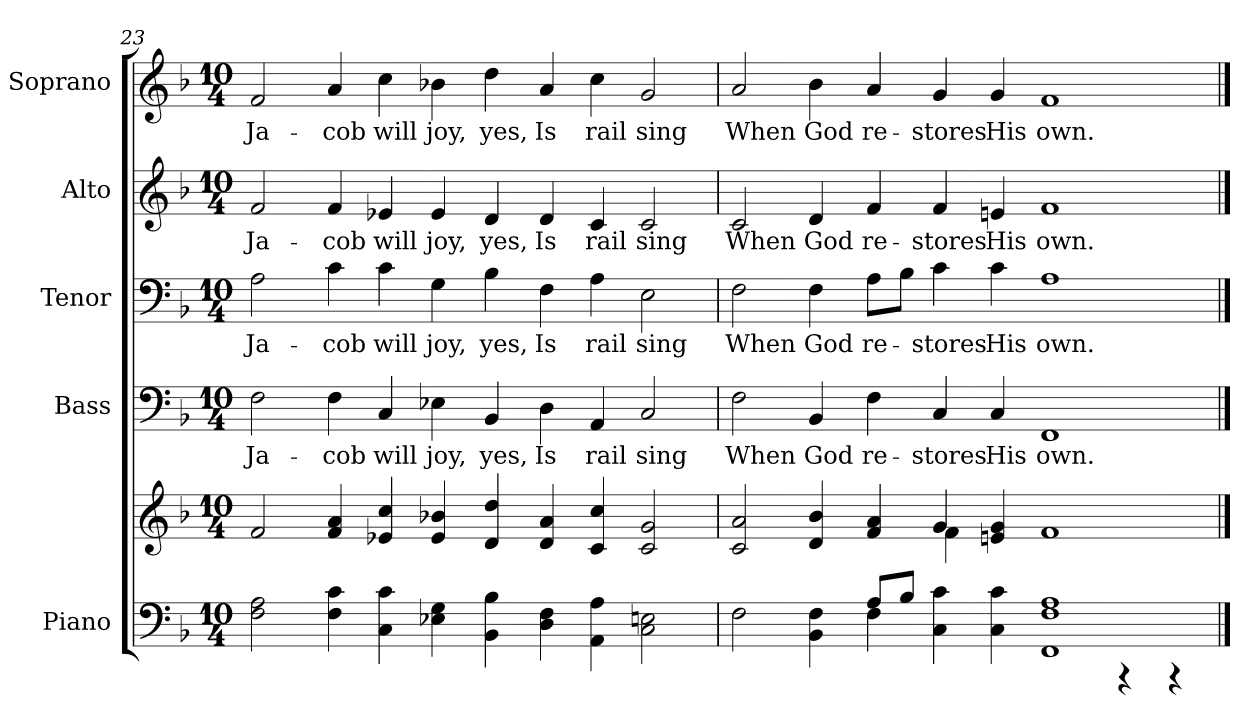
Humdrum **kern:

**kern	**kern	**kern	**text	**kern	**text	**kern	**text	**kern	**text
*part5	*part5	*part4	*part4	*part3	*part3	*part2	*part2	*part1	*part1
*staff6	*staff5	*staff4	*staff4	*staff3	*staff3	*staff2	*staff2	*staff1	*staff1
*I"Piano	*	*I"Bass	*	*I"Tenor	*	*I"Alto	*	*I"Soprano	*
*I'Pno.	*	*I'B.	*	*I'T.	*	*I'A.	*	*I'S.	*
!!LO:PB:g=z
*clefF4	*clefG2	*clefF4	*	*clefF4	*	*clefG2	*	*clefG2	*
*k[b-]	*k[b-]	*k[b-]	*	*k[b-]	*	*k[b-]	*	*k[b-]	*
*F:	*F:	*F:	*	*F:	*	*F:	*	*F:	*
*M10/4	*M10/4	*M10/4	*	*M10/4	*	*M10/4	*	*M10/4	*
=23	=23	=23	=23	=23	=23	=23	=23	=23	=23
*	*^	*	*	*	*	*	*	*	*
!	!	!	!	!LO:LY:b:color=#000000	!	!	!	!	!	!
!	!	!	!	!	!	!LO:LY:b:color=#000000	!	!	!	!
!	!	!	!	!	!	!	!	!LO:LY:b:color=#000000	!	!
!	!	!	!	!	!	!	!	!	!	!LO:LY:b:color=#000000
2Fi\ 2Ai	2fi/	2ryy	2Fi\	Ja-	2Ai\	Ja-	2fi/	Ja-	2fi/	Ja-
!	!	!	!	!LO:LY:b:color=#000000	!	!	!	!	!	!
!	!	!	!	!	!	!LO:LY:b:color=#000000	!	!	!	!
!	!	!	!	!	!	!	!	!LO:LY:b:color=#000000	!	!
!	!	!	!	!	!	!	!	!	!	!LO:LY:b:color=#000000
4Fi\ 4ci	4fi/ 4ai	1ryy	4Fi\	-cob	4ci\	-cob	4fi/	-cob	4ai/	-cob
!	!	!	!	!LO:LY:b:color=#000000	!	!	!	!	!	!
!	!	!	!	!	!	!LO:LY:b:color=#000000	!	!	!	!
!	!	!	!	!	!	!	!	!LO:LY:b:color=#000000	!	!
!	!	!	!	!	!	!	!	!	!	!LO:LY:b:color=#000000
4Ci\ 4ci	4e-Xi/ 4cci	.	4Ci/	will	4ci\	will	4e-Xi/	will	4cci\	will
!	!	!	!	!LO:LY:b:color=#000000	!	!	!	!	!	!
!	!	!	!	!	!	!LO:LY:b:color=#000000	!	!	!	!
!	!	!	!	!	!	!	!	!LO:LY:b:color=#000000	!	!
!	!	!	!	!	!	!	!	!	!	!LO:LY:b:color=#000000
4E-Xi\ 4Gi	4e-i/ 4b-Xi	.	4E-Xi\	joy,	4Gi\	joy,	4e-i/	joy,	4b-Xi\	joy,
!	!	!	!	!LO:LY:b:color=#000000	!	!	!	!	!	!
!	!	!	!	!	!	!LO:LY:b:color=#000000	!	!	!	!
!	!	!	!	!	!	!	!	!LO:LY:b:color=#000000	!	!
!	!	!	!	!	!	!	!	!	!	!LO:LY:b:color=#000000
4BB-i\ 4B-i	4di/ 4ddi	.	4BB-i/	yes,	4B-i\	yes,	4di/	yes,	4ddi\	yes,
!	!	!	!	!LO:LY:b:color=#000000	!	!	!	!	!	!
!	!	!	!	!	!	!LO:LY:b:color=#000000	!	!	!	!
!	!	!	!	!	!	!	!	!LO:LY:b:color=#000000	!	!
!	!	!	!	!	!	!	!	!	!	!LO:LY:b:color=#000000
4Di\ 4Fi	4di/ 4ai	1ryy	4Di\	Is	4Fi\	Is	4di/	Is	4ai/	Is
!	!	!	!	!LO:LY:b:color=#000000	!	!	!	!	!	!
!	!	!	!	!	!	!LO:LY:b:color=#000000	!	!	!	!
!	!	!	!	!	!	!	!	!LO:LY:b:color=#000000	!	!
!	!	!	!	!	!	!	!	!	!	!LO:LY:b:color=#000000
4AAi\ 4Ai	4ci/ 4cci	.	4AAi/	rail	4Ai\	rail	4ci/	rail	4cci\	rail
!	!	!	!	!LO:LY:b:color=#000000	!	!	!	!	!	!
!	!	!	!	!	!	!LO:LY:b:color=#000000	!	!	!	!
!	!	!	!	!	!	!	!	!LO:LY:b:color=#000000	!	!
!	!	!	!	!	!	!	!	!	!	!LO:LY:b:color=#000000
2Ci\ 2Eni	2ci/ 2gi	.	2Ci/	sing	2Ei\	sing	2ci/	sing	2gi/	sing
=24	=24	=24	=24	=24	=24	=24	=24	=24	=24	=24
*^	*	*	*	*	*	*	*	*	*	*
!	!	!	!	!	!LO:LY:b:color=#000000	!	!	!	!	!	!
!	!	!	!	!	!	!	!LO:LY:b:color=#000000	!	!	!	!
!	!	!	!	!	!	!	!	!	!LO:LY:b:color=#000000	!	!
!	!	!	!	!	!	!	!	!	!	!	!LO:LY:b:color=#000000
2Fi\	2ryy	2ci/ 2ai	1ryy	2Fi\	When	2Fi\	When	2ci/	When	2ai/	When
!	!	!	!	!	!LO:LY:b:color=#000000	!	!	!	!	!	!
!	!	!	!	!	!	!	!LO:LY:b:color=#000000	!	!	!	!
!	!	!	!	!	!	!	!	!	!LO:LY:b:color=#000000	!	!
!	!	!	!	!	!	!	!	!	!	!	!LO:LY:b:color=#000000
4BB-i\ 4Fi	4ryy	4di/ 4b-i	.	4BB-i/	God	4Fi\	God	4di/	God	4b-i\	God
!	!	!	!	!	!LO:LY:b:color=#000000	!	!	!	!	!	!
!	!	!	!	!	!	!	!LO:LY:b:color=#000000	!	!	!	!
!	!	!	!	!	!	!	!	!	!LO:LY:b:color=#000000	!	!
!	!	!	!	!	!	!	!	!	!	!	!LO:LY:b:color=#000000
8Ai/L	4Fi\	4fi/ 4ai	.	4Fi\	re-	8Ai\L	re-	4fi/	re-	4ai/	re-
8B-i/J	.	.	.	.	.	8B-i\J	.	.	.	.	.
!	!	!	!	!	!LO:LY:b:color=#000000	!	!	!	!	!	!
!	!	!	!	!	!	!	!LO:LY:b:color=#000000	!	!	!	!
!	!	!	!	!	!	!	!	!	!LO:LY:b:color=#000000	!	!
!	!	!	!	!	!	!	!	!	!	!	!LO:LY:b:color=#000000
4Ci\ 4ci	1ryy	4gi/	4fi\	4Ci/	-stores	4ci\	-stores	4fi/	-stores	4gi/	-stores
!	!	!	!	!	!LO:LY:b:color=#000000	!	!	!	!	!	!
!	!	!	!	!	!	!	!LO:LY:b:color=#000000	!	!	!	!
!	!	!	!	!	!	!	!	!	!LO:LY:b:color=#000000	!	!
!	!	!	!	!	!	!	!	!	!	!	!LO:LY:b:color=#000000
4Ci\ 4ci	.	4eni/ 4gi	4ryy	4Ci/	His	4ci\	His	4eni/	His	4gi/	His
!	!	!	!	!	!LO:LY:b:color=#000000	!	!	!	!	!	!
!	!	!	!	!	!	!	!LO:LY:b:color=#000000	!	!	!	!
!	!	!	!	!	!	!	!	!	!LO:LY:b:color=#000000	!	!
!	!	!	!	!	!	!	!	!	!	!	!LO:LY:b:color=#000000
1FFi 1Fi 1Ai	.	1fi	1ryy	1FFi	own.	1Ai	own.	1fi	own.	1fi	own.
.	4r	.	.	.	.	.	.	.	.	.	.
.	4r	.	.	.	.	.	.	.	.	.	.
*v	*v	*	*	*	*	*	*	*	*	*	*
*	*v	*v	*	*	*	*	*	*	*	*
==	==	==	==	==	==	==	==	==	==
*-	*-	*-	*-	*-	*-	*-	*-	*-	*-
